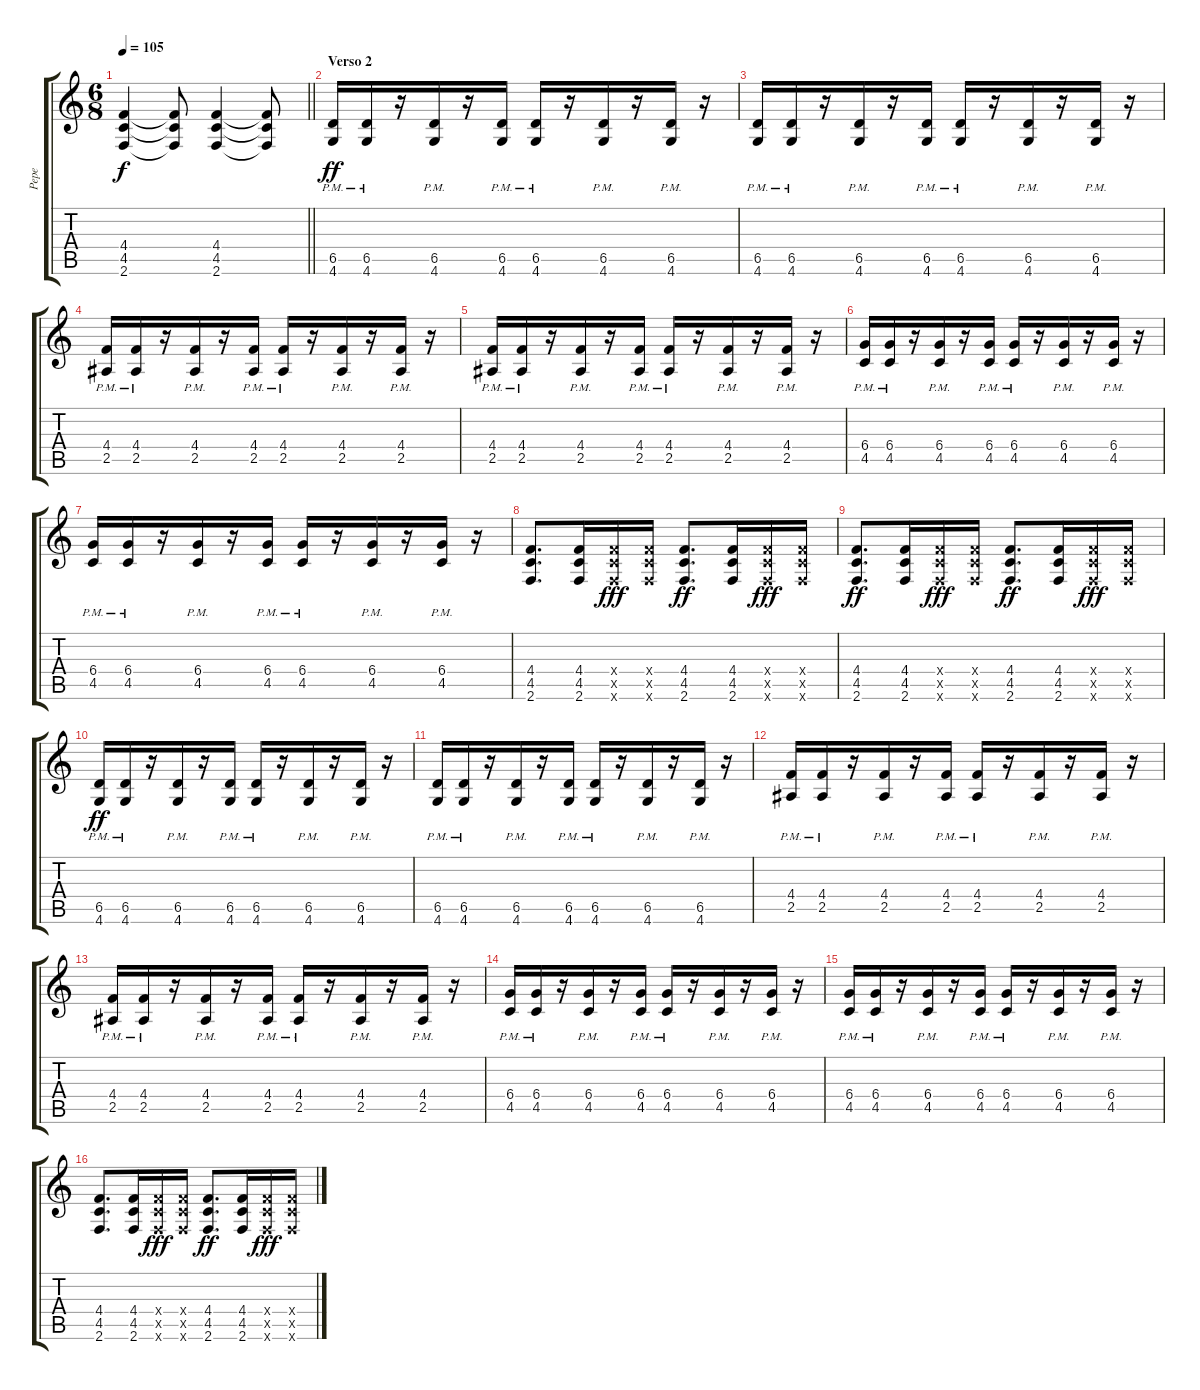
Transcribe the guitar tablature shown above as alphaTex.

\track ("Pepe" "Pepe") {instrument distortionguitar}
\staff {score tabs}
\tuning (Eb4 Bb3 Gb3 Db3 Ab2 Eb2) {hide}
\ts (6 8)
\tempo 105
\clef g2
\barLineRight lightlight
\ks c
(4.4 4.5 2.6).4{dy f} (4.4{t} 4.5{t} 2.6{t}).8 (4.4 4.5 2.6).4 (4.4{t} 4.5{t} 2.6{t}).8 |
\section ("" "Verso 2")
(6.5{pm} 4.6{pm}).16{dy ff} (6.5{pm} 4.6{pm}).16 r.16 (6.5{pm} 4.6{pm}).16 r.16 (6.5{pm} 4.6{pm}).16 (6.5{pm} 4.6{pm}).16 r.16 (6.5{pm} 4.6{pm}).16 r.16 (6.5{pm} 4.6{pm}).16 r.16 |
(6.5{pm} 4.6{pm}).16 (6.5{pm} 4.6{pm}).16 r.16 (6.5{pm} 4.6{pm}).16 r.16 (6.5{pm} 4.6{pm}).16 (6.5{pm} 4.6{pm}).16 r.16 (6.5{pm} 4.6{pm}).16 r.16 (6.5{pm} 4.6{pm}).16 r.16 |
(4.4 2.5{pm}).16 (4.4 2.5{pm}).16 r.16 (4.4 2.5{pm}).16 r.16 (4.4 2.5{pm}).16 (4.4 2.5{pm}).16 r.16 (4.4 2.5{pm}).16 r.16 (4.4 2.5{pm}).16 r.16 |
(4.4 2.5{pm}).16 (4.4 2.5{pm}).16 r.16 (4.4 2.5{pm}).16 r.16 (4.4 2.5{pm}).16 (4.4 2.5{pm}).16 r.16 (4.4 2.5{pm}).16 r.16 (4.4 2.5{pm}).16 r.16 |
(6.4 4.5{pm}).16 (6.4 4.5{pm}).16 r.16 (6.4 4.5{pm}).16 r.16 (6.4 4.5{pm}).16 (6.4 4.5{pm}).16 r.16 (6.4 4.5{pm}).16 r.16 (6.4 4.5{pm}).16 r.16 |
(6.4 4.5{pm}).16 (6.4 4.5{pm}).16 r.16 (6.4 4.5{pm}).16 r.16 (6.4 4.5{pm}).16 (6.4 4.5{pm}).16 r.16 (6.4 4.5{pm}).16 r.16 (6.4 4.5{pm}).16 r.16 |
(4.4 4.5 2.6).8{d} (4.4 4.5 2.6).16 (4.4{x} 4.5{x} 2.6{x}).16{dy fff} (4.4{x} 4.5{x} 2.6{x}).16 (4.4 4.5 2.6).8{d dy ff} (4.4 4.5 2.6).16 (4.4{x} 4.5{x} 2.6{x}).16{dy fff} (4.4{x} 4.5{x} 2.6{x}).16 |
(4.4 4.5 2.6).8{d dy ff} (4.4 4.5 2.6).16 (4.4{x} 4.5{x} 2.6{x}).16{dy fff} (4.4{x} 4.5{x} 2.6{x}).16 (4.4 4.5 2.6).8{d dy ff} (4.4 4.5 2.6).16 (4.4{x} 4.5{x} 2.6{x}).16{dy fff} (4.4{x} 4.5{x} 2.6{x}).16 |
(6.5{pm} 4.6{pm}).16{dy ff} (6.5{pm} 4.6{pm}).16 r.16 (6.5{pm} 4.6{pm}).16 r.16 (6.5{pm} 4.6{pm}).16 (6.5{pm} 4.6{pm}).16 r.16 (6.5{pm} 4.6{pm}).16 r.16 (6.5{pm} 4.6{pm}).16 r.16 |
(6.5{pm} 4.6{pm}).16 (6.5{pm} 4.6{pm}).16 r.16 (6.5{pm} 4.6{pm}).16 r.16 (6.5{pm} 4.6{pm}).16 (6.5{pm} 4.6{pm}).16 r.16 (6.5{pm} 4.6{pm}).16 r.16 (6.5{pm} 4.6{pm}).16 r.16 |
(4.4 2.5{pm}).16 (4.4 2.5{pm}).16 r.16 (4.4 2.5{pm}).16 r.16 (4.4 2.5{pm}).16 (4.4 2.5{pm}).16 r.16 (4.4 2.5{pm}).16 r.16 (4.4 2.5{pm}).16 r.16 |
(4.4 2.5{pm}).16 (4.4 2.5{pm}).16 r.16 (4.4 2.5{pm}).16 r.16 (4.4 2.5{pm}).16 (4.4 2.5{pm}).16 r.16 (4.4 2.5{pm}).16 r.16 (4.4 2.5{pm}).16 r.16 |
(6.4 4.5{pm}).16 (6.4 4.5{pm}).16 r.16 (6.4 4.5{pm}).16 r.16 (6.4 4.5{pm}).16 (6.4 4.5{pm}).16 r.16 (6.4 4.5{pm}).16 r.16 (6.4 4.5{pm}).16 r.16 |
(6.4 4.5{pm}).16 (6.4 4.5{pm}).16 r.16 (6.4 4.5{pm}).16 r.16 (6.4 4.5{pm}).16 (6.4 4.5{pm}).16 r.16 (6.4 4.5{pm}).16 r.16 (6.4 4.5{pm}).16 r.16 |
(4.4 4.5 2.6).8{d} (4.4 4.5 2.6).16 (4.4{x} 4.5{x} 2.6{x}).16{dy fff} (4.4{x} 4.5{x} 2.6{x}).16 (4.4 4.5 2.6).8{d dy ff} (4.4 4.5 2.6).16 (4.4{x} 4.5{x} 2.6{x}).16{dy fff} (4.4{x} 4.5{x} 2.6{x}).16
